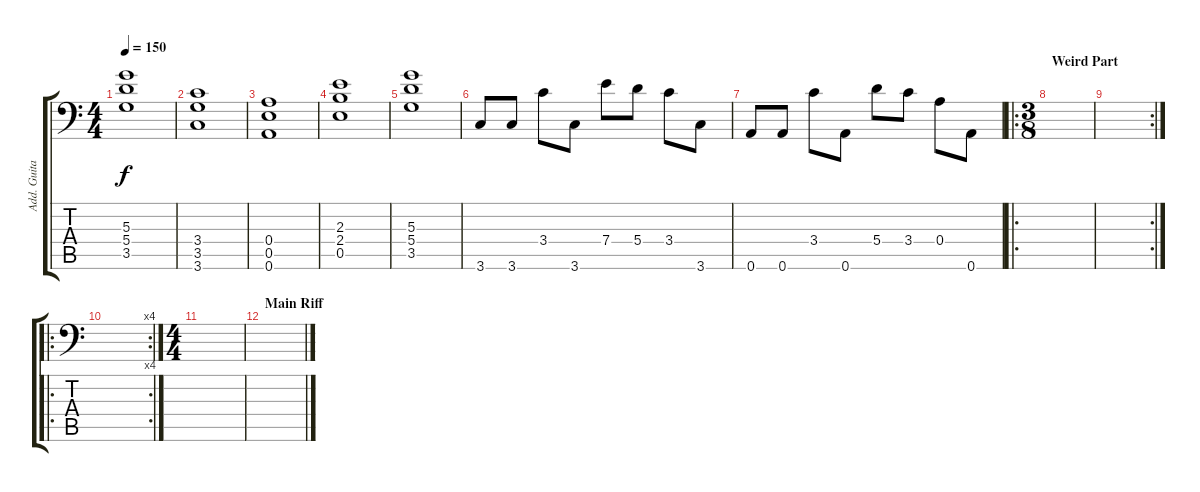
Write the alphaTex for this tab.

\track ("Add. Guitar - A Tunning" "Add. Guita") {instrument distortionguitar}
\staff {score tabs}
\tuning (B3 Gb3 D3 A2 E2 A1) {hide}
\ts (4 4)
\tempo 150
\clef f4
\ks c
(5.3 5.4 3.5).1{dy f} |
(3.4 3.5 3.6).1 |
(0.4 0.5 0.6).1 |
(2.3 2.4 0.5).1 |
(5.3 5.4 3.5).1 |
3.6.8 3.6.8 3.4.8 3.6.8 7.4.8 5.4.8 3.4.8 3.6.8 |
0.6.8 0.6.8 3.4.8 0.6.8 5.4.8 3.4.8 0.4.8 0.6.8 |
\ro
\ts (3 8)
\section ("" "Weird Part")
|
\rc 2
|
\ro
\rc 4
|
\ts (4 4)
|
\section ("" "Main Riff")
